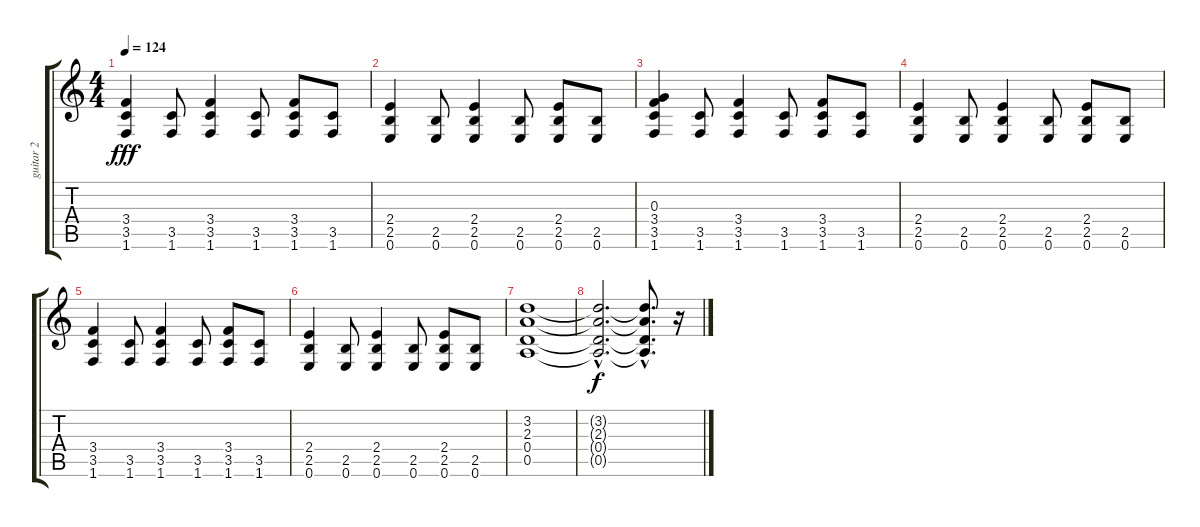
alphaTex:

\track ("guitar 2" "guitar 2") {instrument overdrivenguitar}
\staff {score tabs}
\tuning (E4 B3 G3 D3 A2 E2) {hide}
\ts (4 4)
\tempo 124
\clef g2
\ks c
(3.4 3.5 1.6).4{dy fff} (3.5 1.6).8 (3.4 3.5 1.6).4 (3.5 1.6).8 (3.4 3.5 1.6).8 (3.5 1.6).8 |
(2.4 2.5 0.6).4 (2.5 0.6).8 (2.4 2.5 0.6).4 (2.5 0.6).8 (2.4 2.5 0.6).8 (2.5 0.6).8 |
(0.3 3.4 3.5 1.6).4 (3.5 1.6).8 (3.4 3.5 1.6).4 (3.5 1.6).8 (3.4 3.5 1.6).8 (3.5 1.6).8 |
(2.4 2.5 0.6).4 (2.5 0.6).8 (2.4 2.5 0.6).4 (2.5 0.6).8 (2.4 2.5 0.6).8 (2.5 0.6).8 |
(3.4 3.5 1.6).4 (3.5 1.6).8 (3.4 3.5 1.6).4 (3.5 1.6).8 (3.4 3.5 1.6).8 (3.5 1.6).8 |
(2.4 2.5 0.6).4 (2.5 0.6).8 (2.4 2.5 0.6).4 (2.5 0.6).8 (2.4 2.5 0.6).8 (2.5 0.6).8 |
(3.2 2.3 0.4 0.5).1 |
(3.2{hac t} 2.3{hac t} 0.4{hac t} 0.5{hac t}).2{d dy f} (3.2{hac t} 2.3{hac t} 0.4{hac t} 0.5{hac t}).8{d} r.16
